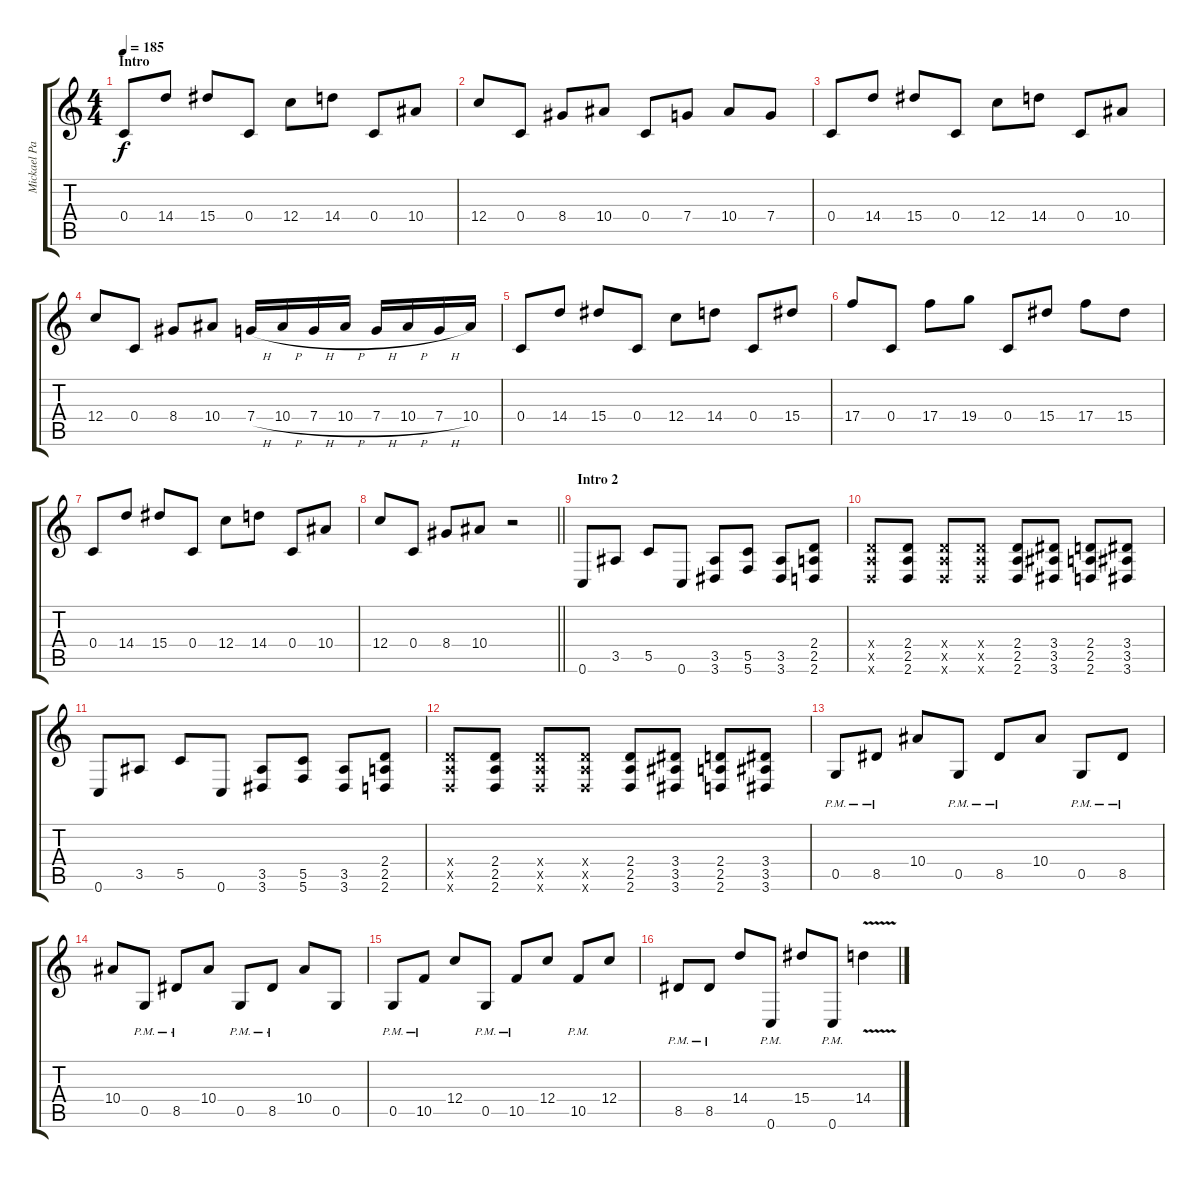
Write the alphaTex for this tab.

\track ("Mickael Paget (Padge)" "Mickael Pa") {instrument distortionguitar}
\staff {score tabs}
\tuning (D4 A3 F3 C3 G2 C2) {hide}
\ts (4 4)
\section ("" "Intro")
\tempo 185
\clef g2
\ks c
0.4.8{dy f instrument distortionguitar} 14.4.8 15.4.8 0.4.8 12.4.8 14.4.8 0.4.8 10.4.8 |
12.4.8 0.4.8 8.4.8 10.4.8 0.4.8 7.4.8 10.4.8 7.4.8 |
0.4.8 14.4.8 15.4.8 0.4.8 12.4.8 14.4.8 0.4.8 10.4.8 |
12.4.8 0.4.8 8.4.8 10.4.8 7.4{h}.16 10.4{h}.16 7.4{h}.16 10.4{h}.16 7.4{h}.16 10.4{h}.16 7.4{h}.16 10.4.16 |
0.4.8 14.4.8 15.4.8 0.4.8 12.4.8 14.4.8 0.4.8 15.4.8 |
17.4.8 0.4.8 17.4.8 19.4.8 0.4.8 15.4.8 17.4.8 15.4.8 |
0.4.8 14.4.8 15.4.8 0.4.8 12.4.8 14.4.8 0.4.8 10.4.8 |
\barLineRight lightlight
12.4.8 0.4.8 8.4.8 10.4.8 r.2 |
\section ("" "Intro 2")
0.6.8 3.5.8 5.5.8 0.6.8 (3.5 3.6).8 (5.5 5.6).8 (3.5 3.6).8 (2.4 2.5 2.6).8 |
(2.4{x} 2.5{x} 2.6{x}).8 (2.4 2.5 2.6).8 (2.4{x} 2.5{x} 2.6{x}).8 (2.4{x} 2.5{x} 2.6{x}).8 (2.4 2.5 2.6).8 (3.4 3.5 3.6).8 (2.4 2.5 2.6).8 (3.4 3.5 3.6).8 |
0.6.8 3.5.8 5.5.8 0.6.8 (3.5 3.6).8 (5.5 5.6).8 (3.5 3.6).8 (2.4 2.5 2.6).8 |
(2.4{x} 2.5{x} 2.6{x}).8 (2.4 2.5 2.6).8 (2.4{x} 2.5{x} 2.6{x}).8 (2.4{x} 2.5{x} 2.6{x}).8 (2.4 2.5 2.6).8 (3.4 3.5 3.6).8 (2.4 2.5 2.6).8 (3.4 3.5 3.6).8 |
0.5{pm}.8 8.5{pm}.8 10.4.8 0.5{pm}.8 8.5{pm}.8 10.4.8 0.5{pm}.8 8.5{pm}.8 |
10.4.8 0.5{pm}.8 8.5{pm}.8 10.4.8 0.5{pm}.8 8.5{pm}.8 10.4.8 0.5.8 |
0.5{pm}.8 10.5{pm}.8 12.4.8 0.5{pm}.8 10.5{pm}.8 12.4.8 10.5{pm}.8 12.4.8 |
8.5{pm}.8 8.5{pm}.8 14.4.8 0.6{pm}.8 15.4.8 0.6{pm}.8 14.4{v}.4
